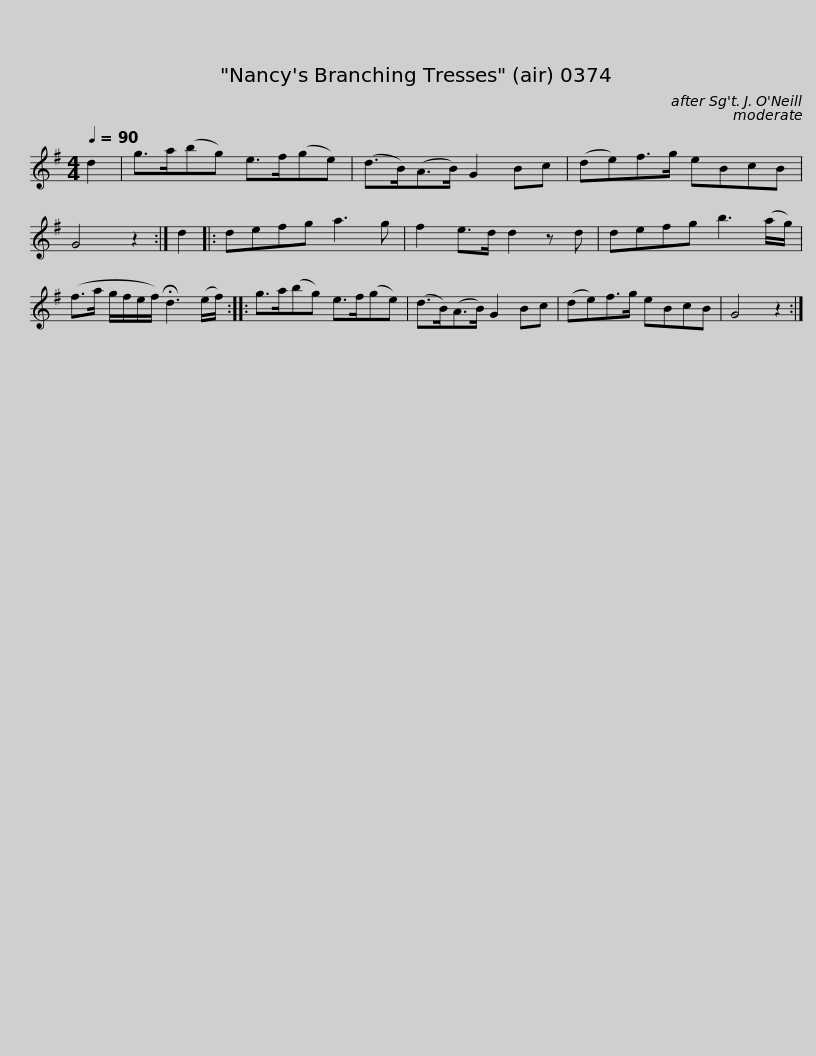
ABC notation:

X:1
L:1/8
Q:1/4=90
M:4/4
I:linebreak $
K:G
V:1 treble
V:1
 d2 | g>a(bg) e>f(ge) | (d>B)(A>B) G2 Bc | (de)f>g eBcB | G4 z2 :| %5
 d2 |: defg a3 g |$ f2 e>d d2 z d | defg b3 (a/g/) | (f>a g/f/e/f/) !fermata!d3 (e/f/) :: %10
 g>a(bg) e>f(ge) | (d>B)(A>B) G2 Bc |$ (de)f>g eBcB | G4 z2 :| %14
